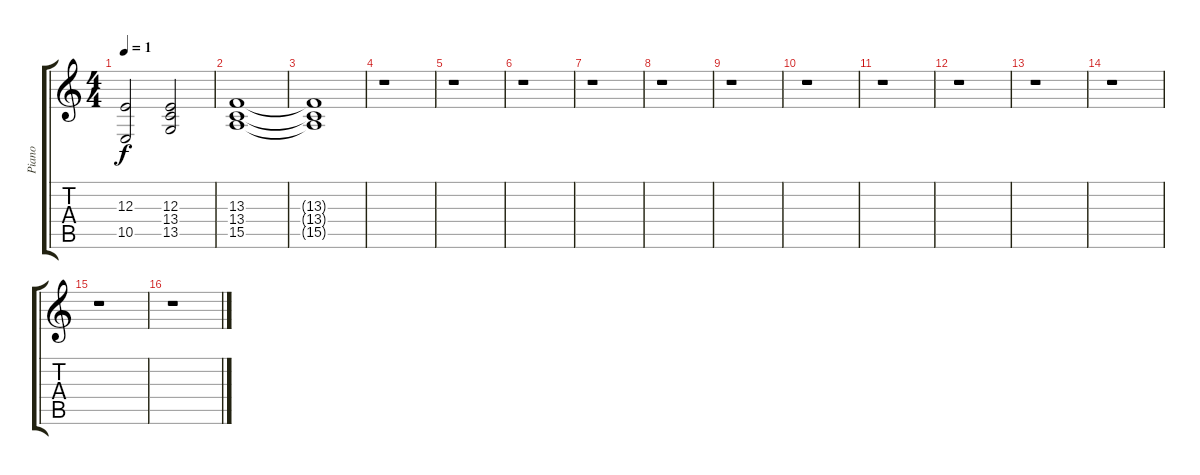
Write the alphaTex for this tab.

\track ("Piano" "Piano") {instrument electricgrandpiano}
\staff {score tabs}
\tuning (C4 Bb3 E3 B2 Gb2 Db2) {hide}
\ts (4 4)
\tempo 1
\clef g2
\ks c
(12.3 10.5).2{dy f} (12.3 13.4 13.5).2 |
(13.3 13.4 15.5).1 |
(13.3{t} 13.4{t} 15.5{t}).1 |
r.1 |
r.1 |
r.1 |
r.1 |
r.1 |
r.1 |
r.1 |
r.1 |
r.1 |
r.1 |
r.1 |
r.1 |
r.1
